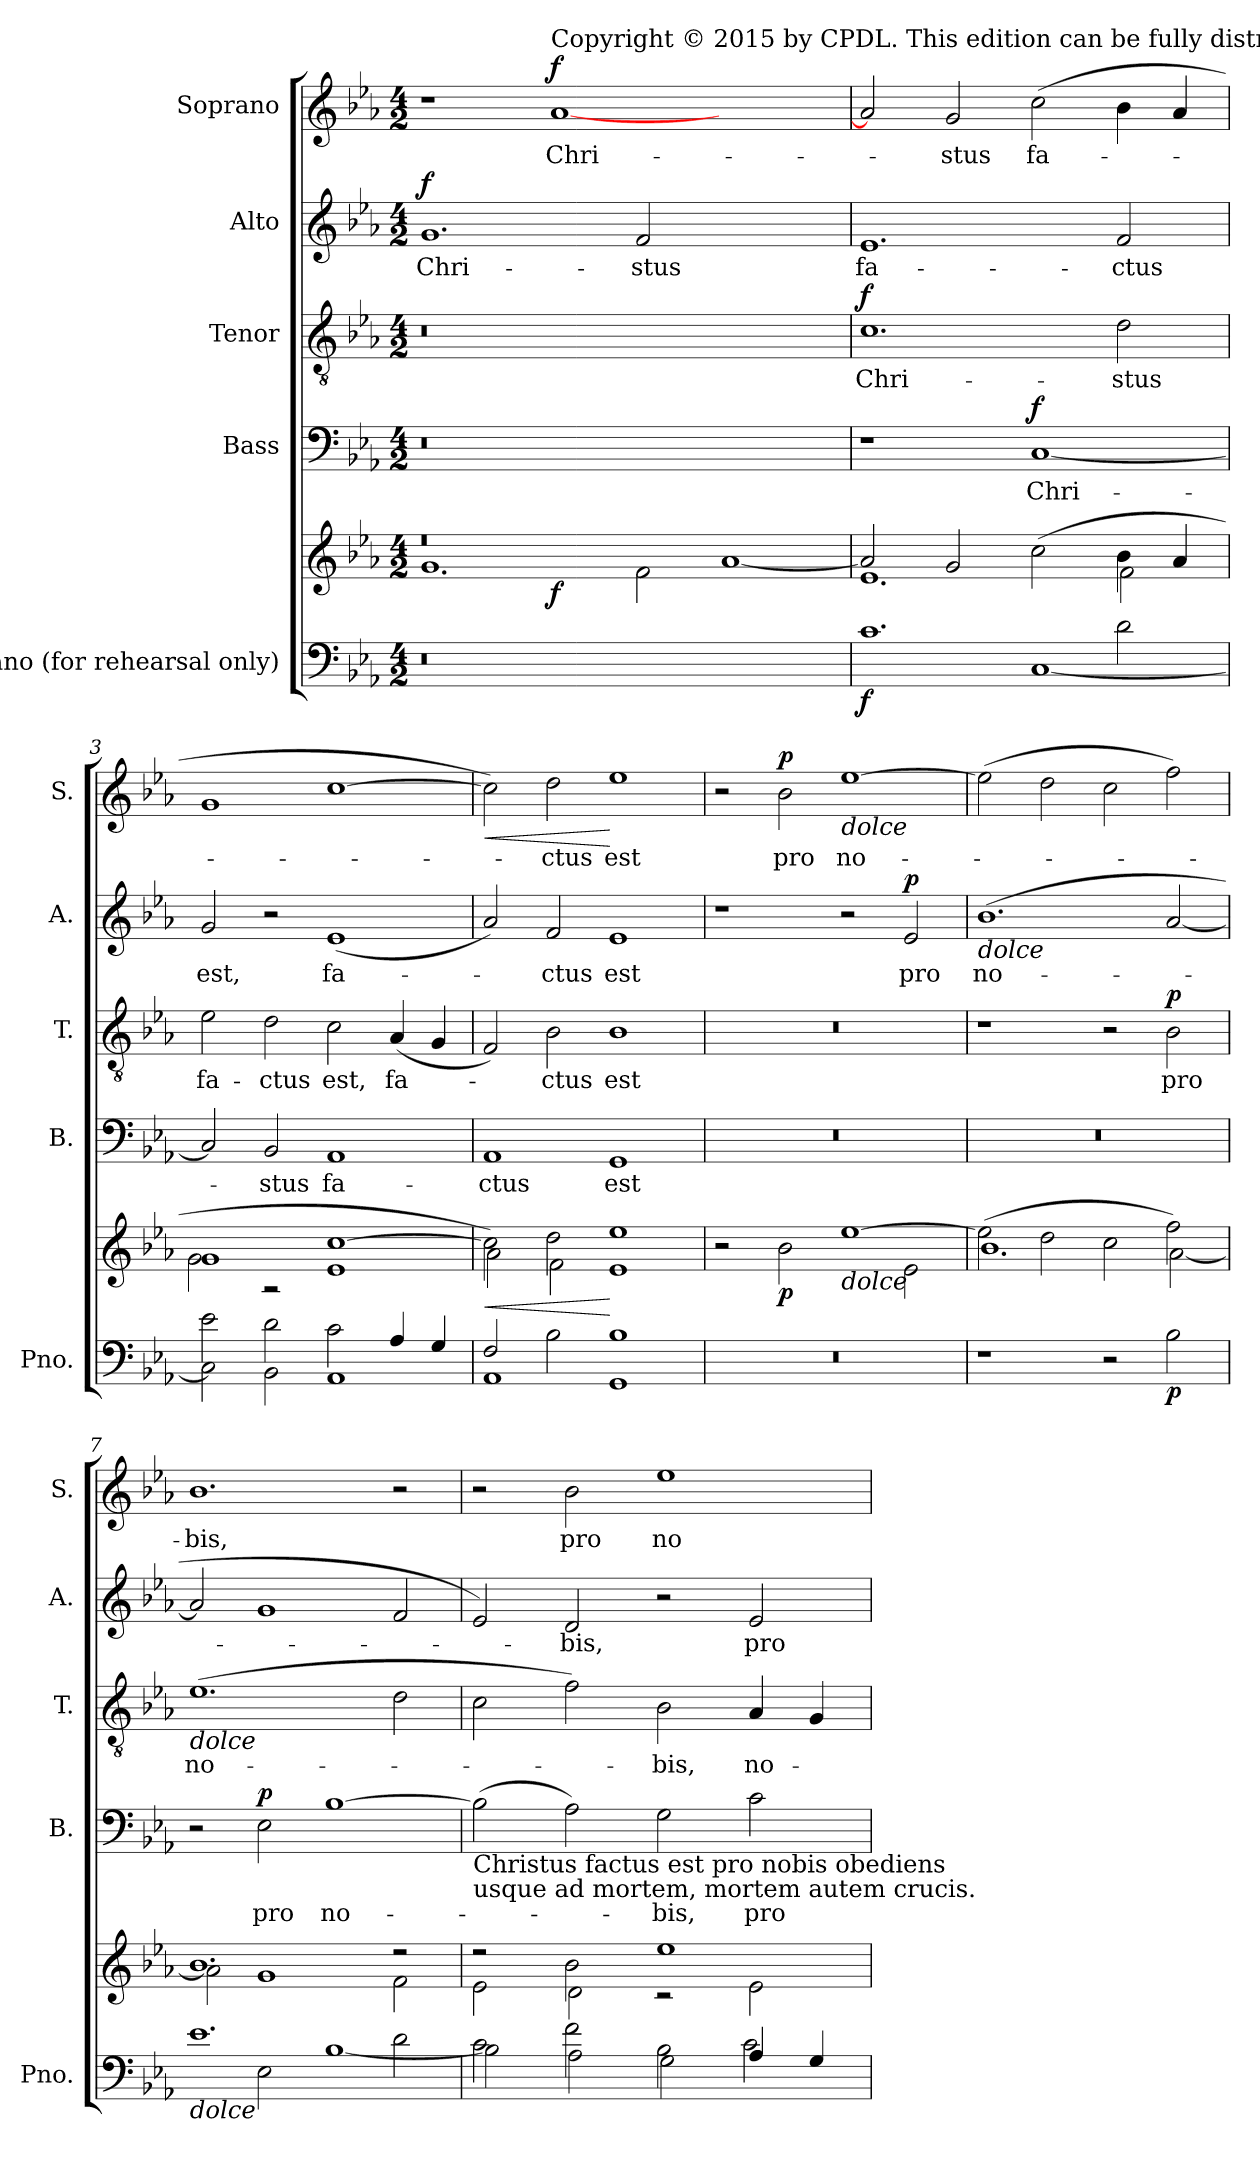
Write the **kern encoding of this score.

**kern	**kern	**dynam	**kern	**text	**dynam	**kern	**text	**dynam	**kern	**text	**dynam	**kern	**text	**dynam
*part5	*part5	*part5	*part4	*part4	*part4	*part3	*part3	*part3	*part2	*part2	*part2	*part1	*part1	*part1
*staff6	*staff5	*staff5/6	*staff4	*staff4	*staff4	*staff3	*staff3	*staff3	*staff2	*staff2	*staff2	*staff1	*staff1	*staff1
*I"Piano (for rehearsal only)	*	*	*I"Bass	*	*	*I"Tenor	*	*	*I"Alto	*	*	*I"Soprano	*	*
*I'Pno.	*	*	*I'B.	*	*	*I'T.	*	*	*I'A.	*	*	*I'S.	*	*
*clefF4	*clefG2	*	*clefF4	*	*	*clefGv2	*	*	*clefG2	*	*	*clefG2	*	*
*k[b-e-a-]	*k[b-e-a-]	*	*k[b-e-a-]	*	*	*k[b-e-a-]	*	*	*k[b-e-a-]	*	*	*k[b-e-a-]	*	*
*E-:	*E-:	*	*E-:	*	*	*E-:	*	*	*E-:	*	*	*E-:	*	*
*M4/2	*M4/2	*	*M4/2	*	*	*M4/2	*	*	*M4/2	*	*	*M4/2	*	*
*MM184	*MM184	*	*MM184	*	*	*MM184	*	*	*MM184	*	*	*MM184	*	*
=1	=1	=1	=1	=1	=1	=1	=1	=1	=1	=1	=1	=1	=1	=1
*	*^	*	*	*	*	*	*	*	*	*	*	*	*	*
!	!	!	!	!	!	!	!	!	!	!	!LO:LY:b	!LO:DY:b	!	!	!
*	*	*^	*	*	*	*	*	*	*	*	*	*	*	*	*
0r	0r	1.g	1ryy	.	0r	.	.	0r	.	.	1.g	Chri-	f	1r	.	.
!	!	!	!	!	!	!	!	!	!	!	!	!	!	!LO:TX:a:t=Copyright © 2015 by CPDL.  This edition can be fully distributed, duplicated, performed, and recorded.	!	!
!	!	!	!	!LO:DY:b	!	!	!	!	!	!	!	!	!	!	!LO:LY:b	!LO:DY:b
.	.	.	0ryy	f	.	.	.	.	.	.	.	.	.	[1a-	Chri-	f
!	!	!	!	!	!	!	!	!	!	!	!	!LO:LY:b	!	!	!	!
.	.	2f\	.	.	.	.	.	.	.	.	2f/	-stus	.	.	.	.
1ryy	[1a-	1ryy	.	.	1ryy	.	.	1ryy	.	.	1ryy	.	.	1ryy	.	.
=2	=2	=2	=2	=2	=2	=2	=2	=2	=2	=2	=2	=2	=2	=2	=2	=2
*^	*	*	*	*	*	*	*	*	*	*	*	*	*	*	*	*
!	!	!	!	!	!LO:DY:b=2	!	!	!	!	!LO:LY:b	!LO:DY:b	!	!LO:LY:b	!	!	!	!
*	*	*	*v	*v	*	*	*	*	*	*	*	*	*	*	*	*	*
1.c	1ryy	2a-/]	1.e-	f	1r	.	.	1.c	Chri-	f	1.e-	fa-	.	2a-/]	.	.
!	!	!	!	!	!	!	!	!	!	!	!	!	!	!	!LO:LY:b	!
.	.	2g/	.	.	.	.	.	.	.	.	.	.	.	2g/	-stus	.
!	!	!	!	!	!	!LO:LY:b	!LO:DY:b	!	!	!	!	!	!	!	!LO:LY:b	!
.	[1C	(>2cc\	.	.	[1C	Chri-	f	.	.	.	.	.	.	(>2cc\	fa-	.
!	!	!	!	!	!	!	!	!	!LO:LY:b	!	!	!LO:LY:b	!	!	!	!
2d\	.	4b-\	2f\	.	.	.	.	2d\	-stus	.	2f/	-ctus	.	4b-\	.	.
.	.	4a-/	.	.	.	.	.	.	.	.	.	.	.	4a-/	.	.
=3	=3	=3	=3	=3	=3	=3	=3	=3	=3	=3	=3	=3	=3	=3	=3	=3
!	!	!	!	!	!	!	!	!	!LO:LY:b	!	!	!LO:LY:b	!	!	!	!
2e-\	2C\]	1g	2g\	.	2C/]	.	.	2e-\	fa-	.	2g/	est,	.	1g	.	.
!	!	!	!	!	!	!LO:LY:b	!	!	!LO:LY:b	!	!	!	!	!	!	!
2d\	2BB-\	.	2r	.	2BB-/	-stus	.	2d\	-ctus	.	2r	.	.	.	.	.
!	!	!	!	!	!	!LO:LY:b	!	!	!LO:LY:b	!	!	!LO:LY:b	!	!	!	!
2c\	1AA-	[1cc	1e-	.	1AA-	fa-	.	2c\	est,	.	(<1e-	fa-	.	[1cc	.	.
!	!	!	!	!	!	!	!	!	!LO:LY:b	!	!	!	!	!	!	!
4A-/	.	.	.	.	.	.	.	(<4A-/	fa-	.	.	.	.	.	.	.
4G/	.	.	.	.	.	.	.	4G/	.	.	.	.	.	.	.	.
=4	=4	=4	=4	=4	=4	=4	=4	=4	=4	=4	=4	=4	=4	=4	=4	=4
!	!	!	!	!LO:HP:b	!	!LO:LY:b	!	!	!	!	!	!	!	!	!	!LO:HP:b
2F/	1AA-	2cc\])	2a-\	<	1AA-	-ctus	.	2F/)	.	.	2a-/)	.	.	2cc\])	.	<
!	!	!	!	!	!	!	!	!	!LO:LY:b	!	!	!LO:LY:b	!	!	!LO:LY:b	!
2B-\	.	2dd\	2f\	.	.	.	.	2B-\	-ctus	.	2f/	-ctus	.	2dd\	-ctus	.
!	!	!	!	!	!	!LO:LY:b	!	!	!LO:LY:b	!	!	!LO:LY:b	!	!	!LO:LY:b	!
1B-	1GG	1ee-	1e-	[	1GG	est	.	1B-	est	.	1e-	est	.	1ee-	est	[
*v	*v	*	*	*	*	*	*	*	*	*	*	*	*	*	*	*
=5	=5	=5	=5	=5	=5	=5	=5	=5	=5	=5	=5	=5	=5	=5	=5
0r	2r	1.ryy	.	0r	.	.	0r	.	.	1r	.	.	2r	.	.
!	!	!	!LO:DY:b	!	!	!	!	!	!	!	!	!	!	!LO:LY:b	!LO:DY:b
.	2b-\	.	p	.	.	.	.	.	.	.	.	.	2b-\	pro	p
!	!	!	!	!	!	!	!	!	!	!	!	!	!LO:TX:b:i:t=dolce	!	!
!	!LO:TX:b:i:t=dolce	!	!	!	!	!	!	!	!	!	!	!	!	!	!
!	!	!	!	!	!	!	!	!	!	!	!	!	!	!LO:LY:b	!
.	[1ee-	.	.	.	.	.	.	.	.	2r	.	.	[1ee-	no-	.
!	!	!	!	!	!	!	!	!	!	!	!LO:LY:b	!LO:DY:b	!	!	!
.	.	2e-\	.	.	.	.	.	.	.	2e-/	pro	p	.	.	.
=6	=6	=6	=6	=6	=6	=6	=6	=6	=6	=6	=6	=6	=6	=6	=6
!	!	!	!	!	!	!	!	!	!	!LO:TX:b:i:t=dolce	!	!	!	!	!
!	!	!	!	!	!	!	!	!	!	!	!LO:LY:b	!	!	!	!
1r	(<2ee-\]	1.b-	.	0r	.	.	1r	.	.	(<1.b-	no-	.	(>2ee-\]	.	.
.	2dd\	.	.	.	.	.	.	.	.	.	.	.	2dd\	.	.
2r	2cc\	.	.	.	.	.	2r	.	.	.	.	.	2cc\	.	.
!	!	!	!LO:DY:b=2	!	!	!	!	!LO:LY:b	!LO:DY:b	!	!	!	!	!	!
2B-\	2ff\)	[2a-\	p	.	.	.	2B-\	pro	p	[2a-/	.	.	2ff\)	.	.
!!LO:LB:g=z
=7	=7	=7	=7	=7	=7	=7	=7	=7	=7	=7	=7	=7	=7	=7	=7
*^	*	*	*	*	*	*	*	*	*	*	*	*	*	*	*
!	!	!	!	!	!	!	!	!LO:TX:b:i:t=dolce	!	!	!	!	!	!	!	!
!LO:TX:b:i:t=dolce	!	!	!	!	!	!	!	!	!	!	!	!	!	!	!	!
!	!	!	!	!	!	!	!	!	!LO:LY:b	!	!	!	!	!	!LO:LY:b	!
1.e-	2ryy	1.b-	2a-\]	.	2r	.	.	(>1.e-	no-	.	2a-/]	.	.	1.b-	-bis,	.
!	!	!	!	!	!	!LO:LY:b	!LO:DY:b	!	!	!	!	!	!	!	!	!
.	2E-\	.	1g	.	2E-\	pro	p	.	.	.	1g	.	.	.	.	.
!	!	!	!	!	!	!LO:LY:b	!	!	!	!	!	!	!	!	!	!
.	[1B-	.	.	.	[1B-	no-	.	.	.	.	.	.	.	.	.	.
2d\	.	2r	2f\	.	.	.	.	2d\	.	.	2f/	.	.	2r	.	.
=8	=8	=8	=8	=8	=8	=8	=8	=8	=8	=8	=8	=8	=8	=8	=8	=8
!	!	!	!	!	!LO:TX:b:t=Christus factus est pro nobis obediens	!	!	!	!	!	!	!	!	!	!	!
!	!	!	!	!	!LO:TX:b:t=usque ad mortem, mortem autem crucis.	!	!	!	!	!	!	!	!	!	!	!
2c\	2B-\]	2r	2e-\	.	(>2B-\]	.	.	2c\	.	.	2e-/)	.	.	2r	.	.
!	!	!	!	!	!	!	!	!	!	!	!	!LO:LY:b	!	!	!LO:LY:b	!
2f\	2A-\	2b-\	2d\	.	2A-\)	.	.	2f\)	.	.	2d/	-bis,	.	2b-\	pro	.
!	!	!	!	!	!	!LO:LY:b	!	!	!LO:LY:b	!	!	!	!	!	!LO:LY:b	!
2B-\	2G\	1ee-	2r	.	2G\	-bis,	.	2B-\	-bis,	.	2r	.	.	1ee-	no-	.
!	!	!	!	!	!	!LO:LY:b	!	!	!LO:LY:b	!	!	!LO:LY:b	!	!	!	!
4A-/	2c\	.	2e-\	.	2c\	pro	.	4A-/	no-	.	2e-/	pro	.	.	.	.
4G/	.	.	.	.	.	.	.	4G/	.	.	.	.	.	.	.	.
*v	*v	*	*	*	*	*	*	*	*	*	*	*	*	*	*	*
*	*v	*v	*	*	*	*	*	*	*	*	*	*	*	*	*
=	=	=	=	=	=	=	=	=	=	=	=	=	=	=
*-	*-	*-	*-	*-	*-	*-	*-	*-	*-	*-	*-	*-	*-	*-
